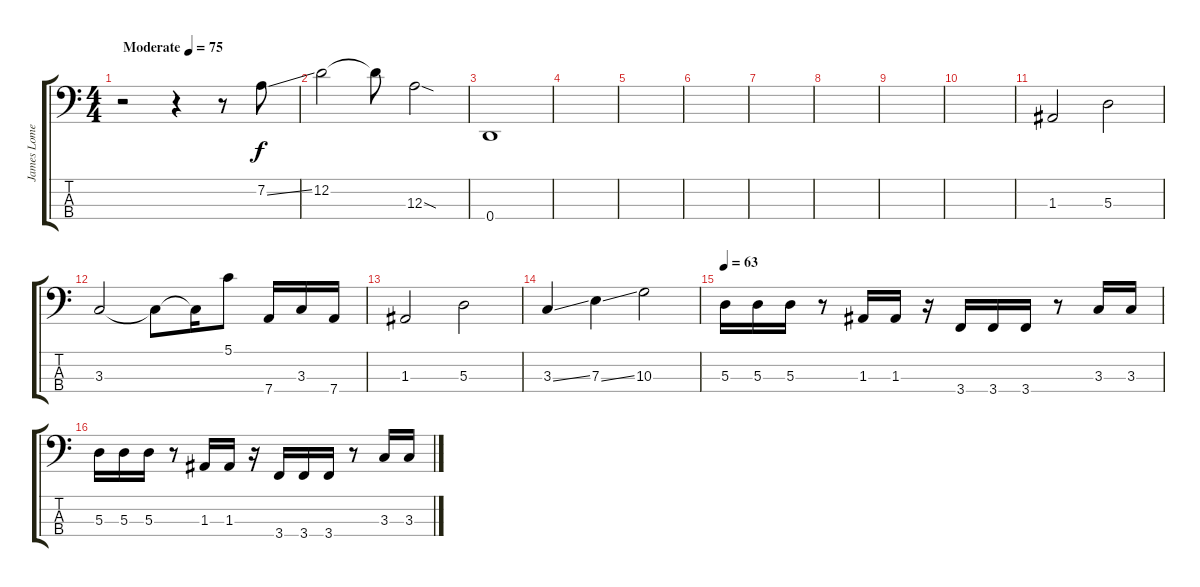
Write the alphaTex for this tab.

\track ("James Lomenzo" "James Lome") {instrument electricbasspick}
\staff {score tabs}
\tuning (G2 D2 A1 D1) {hide}
\ts (4 4)
\tempo (75 "Moderate")
\clef f4
\ks c
r.2{dy f instrument electricbasspick} r.4 r.8 7.2{ss}.8 |
12.2.2 12.2{t}.8 12.3{sod}.2 |
0.4.1 |
|
|
|
|
|
|
|
1.3.2 5.3.2 |
3.3.2 3.3{t}.8 3.3{t}.16 5.1.8 7.4.16 3.3.16 7.4.16 |
1.3.2 5.3.2 |
3.3{ss}.4 7.3{ss}.4 10.3.2 |
\tempo 63
5.3.16 5.3.16 5.3.16 r.8 1.3.16 1.3.16 r.16 3.4.16 3.4.16 3.4.16 r.8 3.3.16 3.3.16 |
5.3.16 5.3.16 5.3.16 r.8 1.3.16 1.3.16 r.16 3.4.16 3.4.16 3.4.16 r.8 3.3.16 3.3.16
